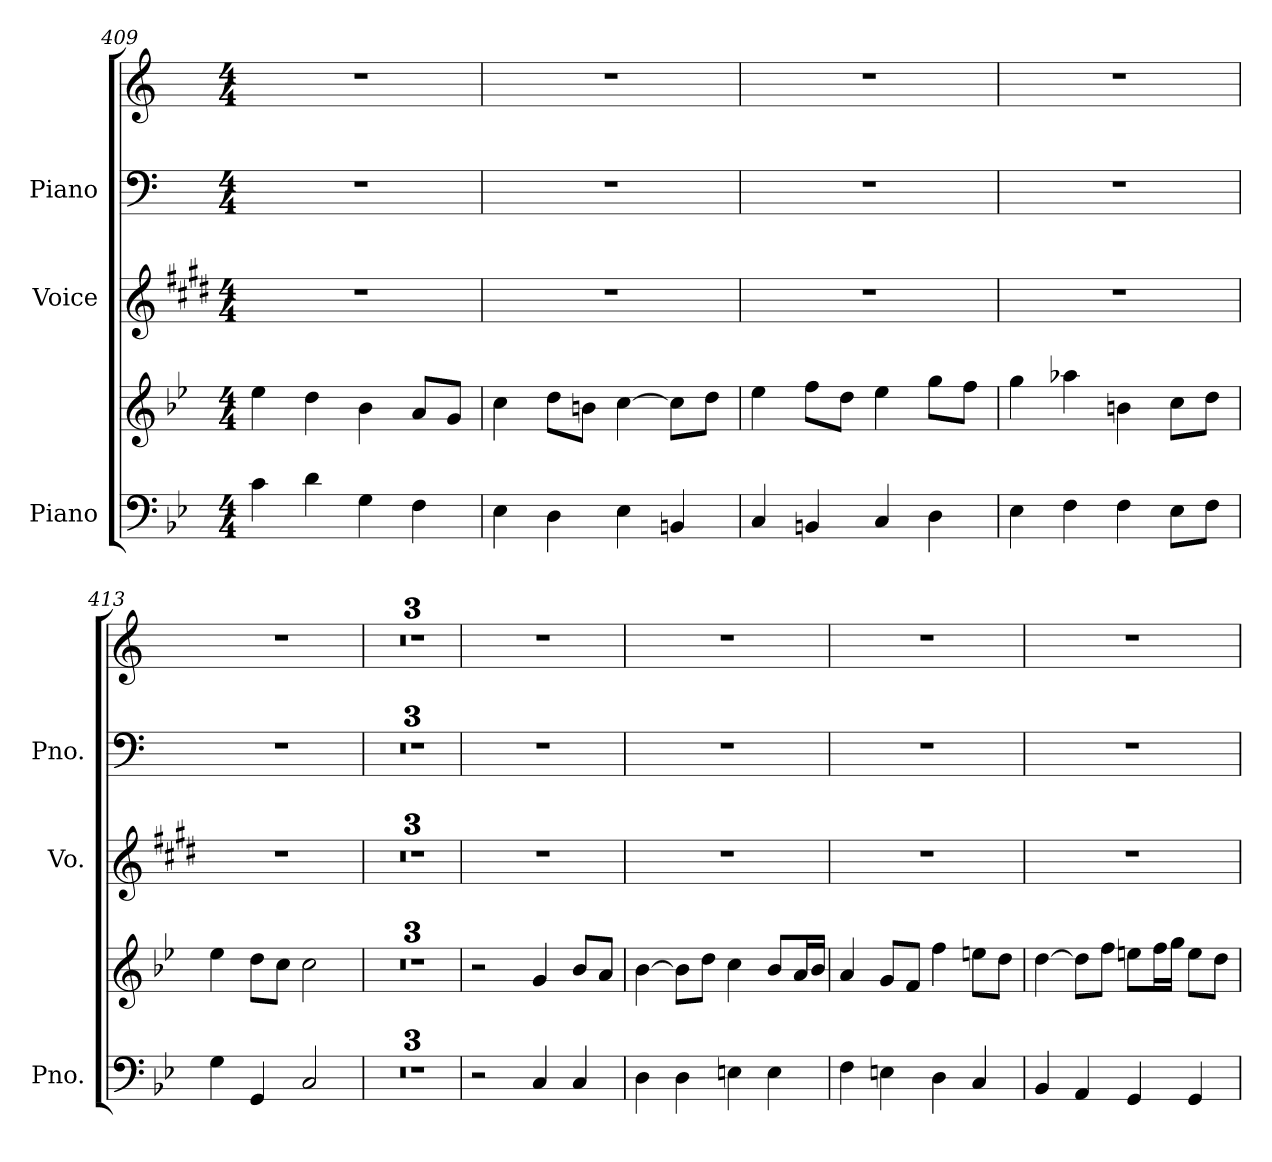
**kern	**kern	**kern	**kern	**kern
*part3	*part3	*part2	*part1	*part1
*staff5	*staff4	*staff3	*staff2	*staff1
*I"Piano	*	*I"Voice	*I"Piano	*
*I'Pno.	*	*I'Vo.	*I'Pno.	*
*clefF4	*clefG2	*clefG2	*clefF4	*clefG2
*k[b-e-]	*k[b-e-]	*k[f#c#g#d#]	*k[]	*k[]
*M4/4	*M4/4	*M4/4	*M4/4	*M4/4
=409	=409	=409	=409	=409
4c\	4ee-\	1r	1r	1r
4d\	4dd\	.	.	.
4G\	4b-\	.	.	.
4F\	8a/L	.	.	.
.	8g/J	.	.	.
=410	=410	=410	=410	=410
4E-\	4cc\	1r	1r	1r
4D\	8dd\L	.	.	.
.	8bn\J	.	.	.
4E-\	[4cc\	.	.	.
4BBn/	8cc\L]	.	.	.
.	8dd\J	.	.	.
=411	=411	=411	=411	=411
4C/	4ee-\	1r	1r	1r
4BBn/	8ff\L	.	.	.
.	8dd\J	.	.	.
4C/	4ee-\	.	.	.
4D\	8gg\L	.	.	.
.	8ff\J	.	.	.
=412	=412	=412	=412	=412
4E-\	4gg\	1r	1r	1r
4F\	4aa-X\	.	.	.
4F\	4bn\	.	.	.
8E-\L	8cc\L	.	.	.
8F\J	8dd\J	.	.	.
!!LO:LB:g=z
=413	=413	=413	=413	=413
4G\	4ee-\	1r	1r	1r
4GG/	8dd\L	.	.	.
.	8cc\J	.	.	.
2C/	2cc\	.	.	.
=414	=414	=414	=414	=414
1r	1r	1r	1r	1r
=415	=415	=415	=415	=415
1r	1r	1r	1r	1r
=416	=416	=416	=416	=416
1r	1r	1r	1r	1r
=417	=417	=417	=417	=417
2r	2r	1r	1r	1r
4C/	4g/	.	.	.
4C/	8b-/L	.	.	.
.	8a/J	.	.	.
=418	=418	=418	=418	=418
4D\	[4b-\	1r	1r	1r
4D\	8b-\L]	.	.	.
.	8dd\J	.	.	.
4En\	4cc\	.	.	.
4E\	8b-/L	.	.	.
.	16a/L	.	.	.
.	16b-/JJ	.	.	.
=419	=419	=419	=419	=419
4F\	4a/	1r	1r	1r
4En\	8g/L	.	.	.
.	8f/J	.	.	.
4D\	4ff\	.	.	.
4C/	8een\L	.	.	.
.	8dd\J	.	.	.
!!LO:LB:g=z
=420	=420	=420	=420	=420
4BB-/	[4dd\	1r	1r	1r
4AA/	8dd\L]	.	.	.
.	8ff\J	.	.	.
4GG/	8een\L	.	.	.
.	16ff\L	.	.	.
.	16gg\JJ	.	.	.
4GG/	8ee\L	.	.	.
.	8dd\J	.	.	.
=	=	=	=	=
*-	*-	*-	*-	*-
